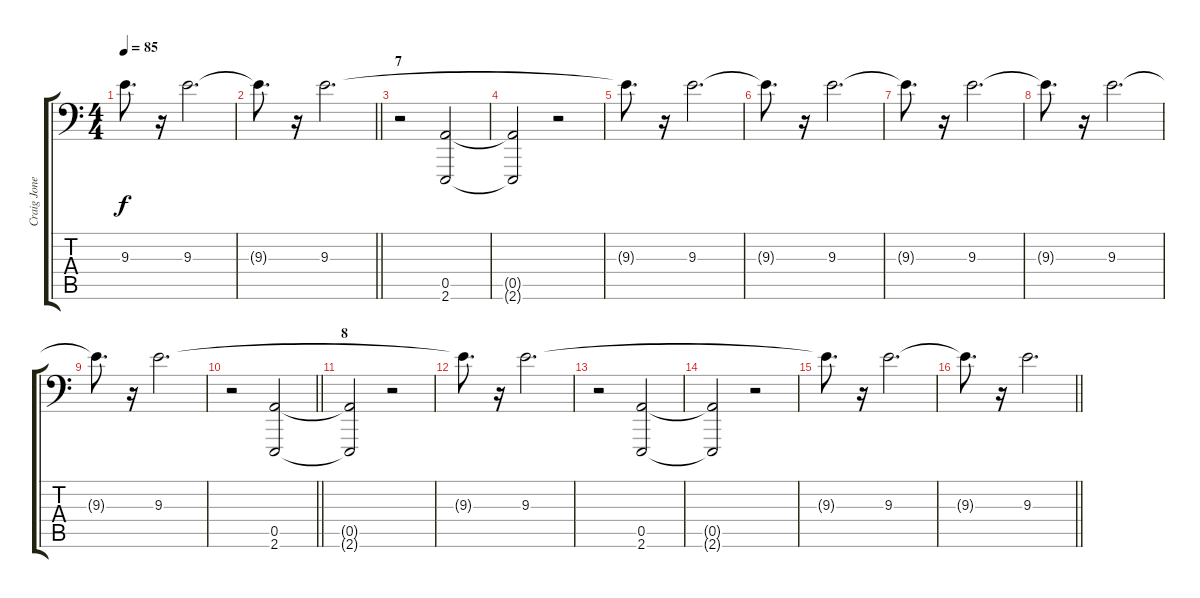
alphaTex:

\track ("Craig Jones" "Craig Jone") {instrument lead3calliope}
\staff {score tabs}
\tuning (E5 B3 G3 D3 A2 D1) {hide}
\ts (4 4)
\tempo 85
\clef f4
\ks c
9.3{t}.8{d dy f} r.16{volume 0} 9.3.2{d volume 9 instrument reversecymbal} |
\barLineRight lightlight
9.3{t}.8{d} r.16{volume 0} 9.3.2{d volume 9 instrument reversecymbal} |
\section ("" "7")
r.2{volume 0 instrument blownbottle} (0.5 2.6).2{volume 16} |
(0.5{t} 2.6{t}).2{volume 0} r.2 |
9.3{t}.8{d} r.16{volume 0} 9.3.2{d volume 9 instrument reversecymbal} |
9.3{t}.8{d} r.16{volume 0} 9.3.2{d volume 9 instrument reversecymbal} |
9.3{t}.8{d} r.16{volume 0} 9.3.2{d volume 9 instrument reversecymbal} |
9.3{t}.8{d} r.16{volume 0} 9.3.2{d volume 9 instrument reversecymbal} |
9.3{t}.8{d} r.16{volume 0} 9.3.2{d volume 9 instrument reversecymbal} |
\barLineRight lightlight
r.2{volume 0 instrument blownbottle} (0.5 2.6).2{volume 16} |
\section ("" "8")
(0.5{t} 2.6{t}).2{volume 0} r.2 |
9.3{t}.8{d} r.16{volume 0} 9.3.2{d volume 9 instrument reversecymbal} |
r.2{volume 0 instrument blownbottle} (0.5 2.6).2{volume 16} |
(0.5{t} 2.6{t}).2{volume 0} r.2 |
9.3{t}.8{d} r.16{volume 0} 9.3.2{d volume 9 instrument reversecymbal} |
\barLineRight lightlight
9.3{t}.8{d} r.16{volume 0} 9.3.2{d volume 9 instrument reversecymbal}
